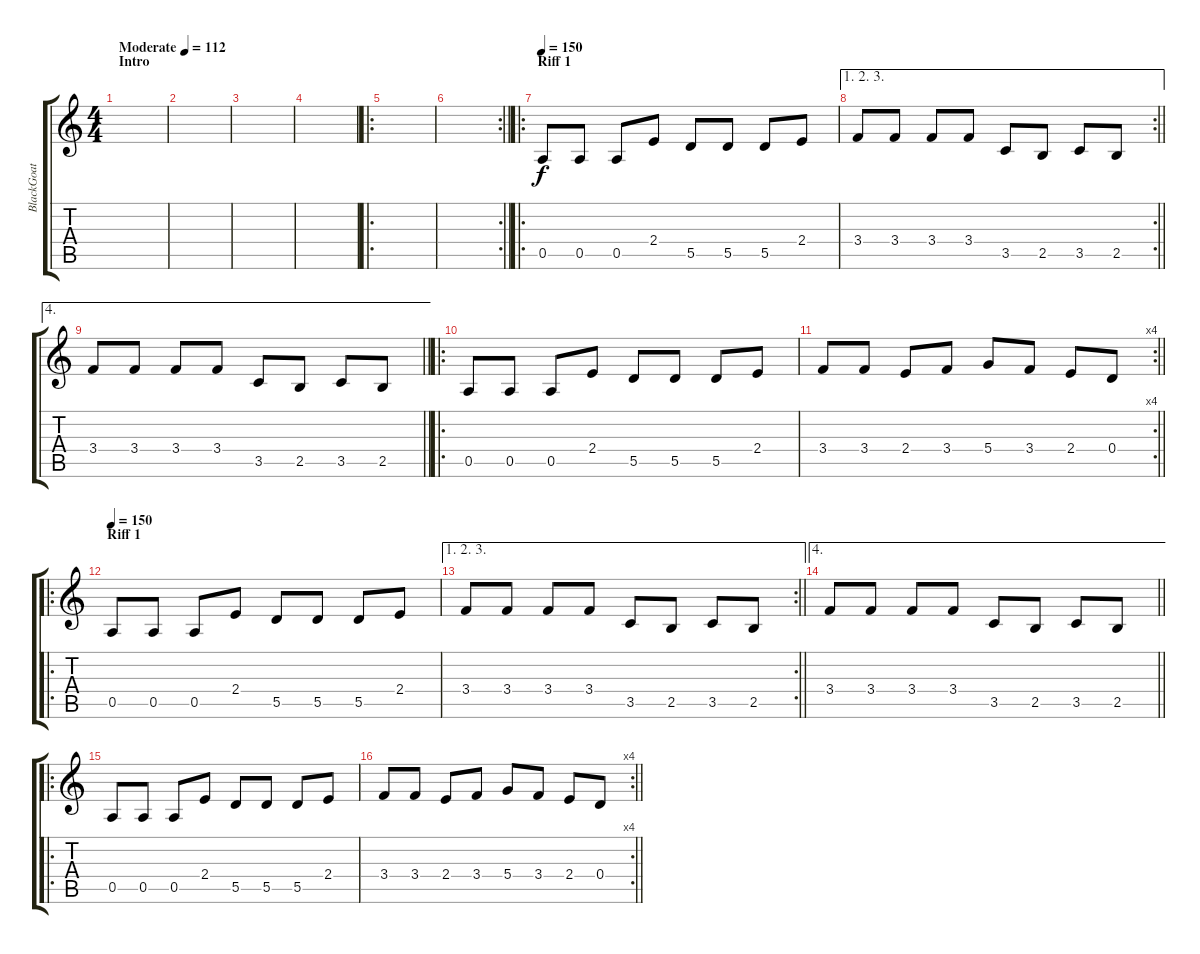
\track ("BlackGoat" "BlackGoat") {instrument distortionguitar}
\staff {score tabs}
\tuning (E4 B3 G3 D3 A2 E2) {hide}
\ts (4 4)
\section ("" "Intro")
\tempo (112 "Moderate")
\clef g2
\ks c
|
|
|
|
\ro
|
\rc 2
\barLineRight lightlight
|
\ro
\section ("" "Riff 1")
\tempo 150
0.5.8 0.5.8 0.5.8 2.4.8 5.5.8 5.5.8 5.5.8 2.4.8 |
\ae (1 2 3)
\rc 2
\barLineRight lightlight
3.4.8 3.4.8 3.4.8 3.4.8 3.5.8 2.5.8 3.5.8 2.5.8 |
\ae 4
\barLineRight lightlight
3.4.8 3.4.8 3.4.8 3.4.8 3.5.8 2.5.8 3.5.8 2.5.8 |
\ro
\section ("" "")
0.5.8 0.5.8 0.5.8 2.4.8 5.5.8 5.5.8 5.5.8 2.4.8 |
\rc 4
\barLineRight lightlight
3.4.8 3.4.8 2.4.8 3.4.8 5.4.8 3.4.8 2.4.8 0.4.8 |
\ro
\section ("" "Riff 1")
\tempo 150
0.5.8 0.5.8 0.5.8 2.4.8 5.5.8 5.5.8 5.5.8 2.4.8 |
\ae (1 2 3)
\rc 2
\barLineRight lightlight
3.4.8 3.4.8 3.4.8 3.4.8 3.5.8 2.5.8 3.5.8 2.5.8 |
\ae 4
\barLineRight lightlight
3.4.8 3.4.8 3.4.8 3.4.8 3.5.8 2.5.8 3.5.8 2.5.8 |
\ro
\section ("" "")
0.5.8 0.5.8 0.5.8 2.4.8 5.5.8 5.5.8 5.5.8 2.4.8 |
\rc 4
\barLineRight lightlight
3.4.8 3.4.8 2.4.8 3.4.8 5.4.8 3.4.8 2.4.8 0.4.8
